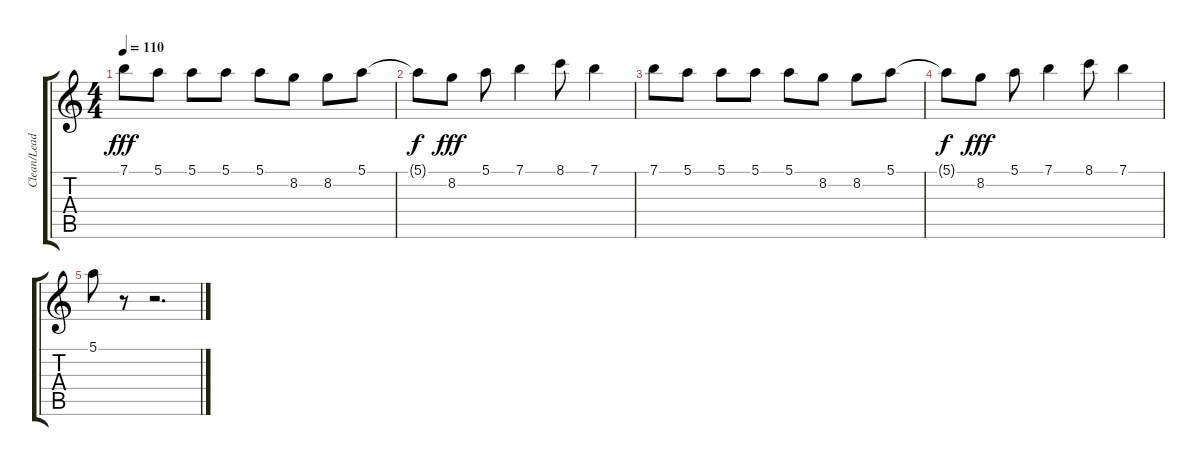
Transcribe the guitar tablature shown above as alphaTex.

\track ("Clean/Lead Guitar" "Clean/Lead") {instrument electricguitarclean}
\staff {score tabs}
\tuning (E4 B3 G3 D3 A2 E2) {hide}
\ts (4 4)
\tempo 110
\clef g2
\ks c
7.1.8{dy fff} 5.1.8 5.1.8 5.1.8 5.1.8 8.2.8 8.2.8 5.1.8 |
5.1{t}.8{dy f} 8.2.8{dy fff} 5.1.8 7.1.4 8.1.8 7.1.4 |
7.1.8 5.1.8 5.1.8 5.1.8 5.1.8 8.2.8 8.2.8 5.1.8 |
5.1{t}.8{dy f} 8.2.8{dy fff} 5.1.8 7.1.4 8.1.8 7.1.4 |
5.1.8 r.8 r.2{d}
